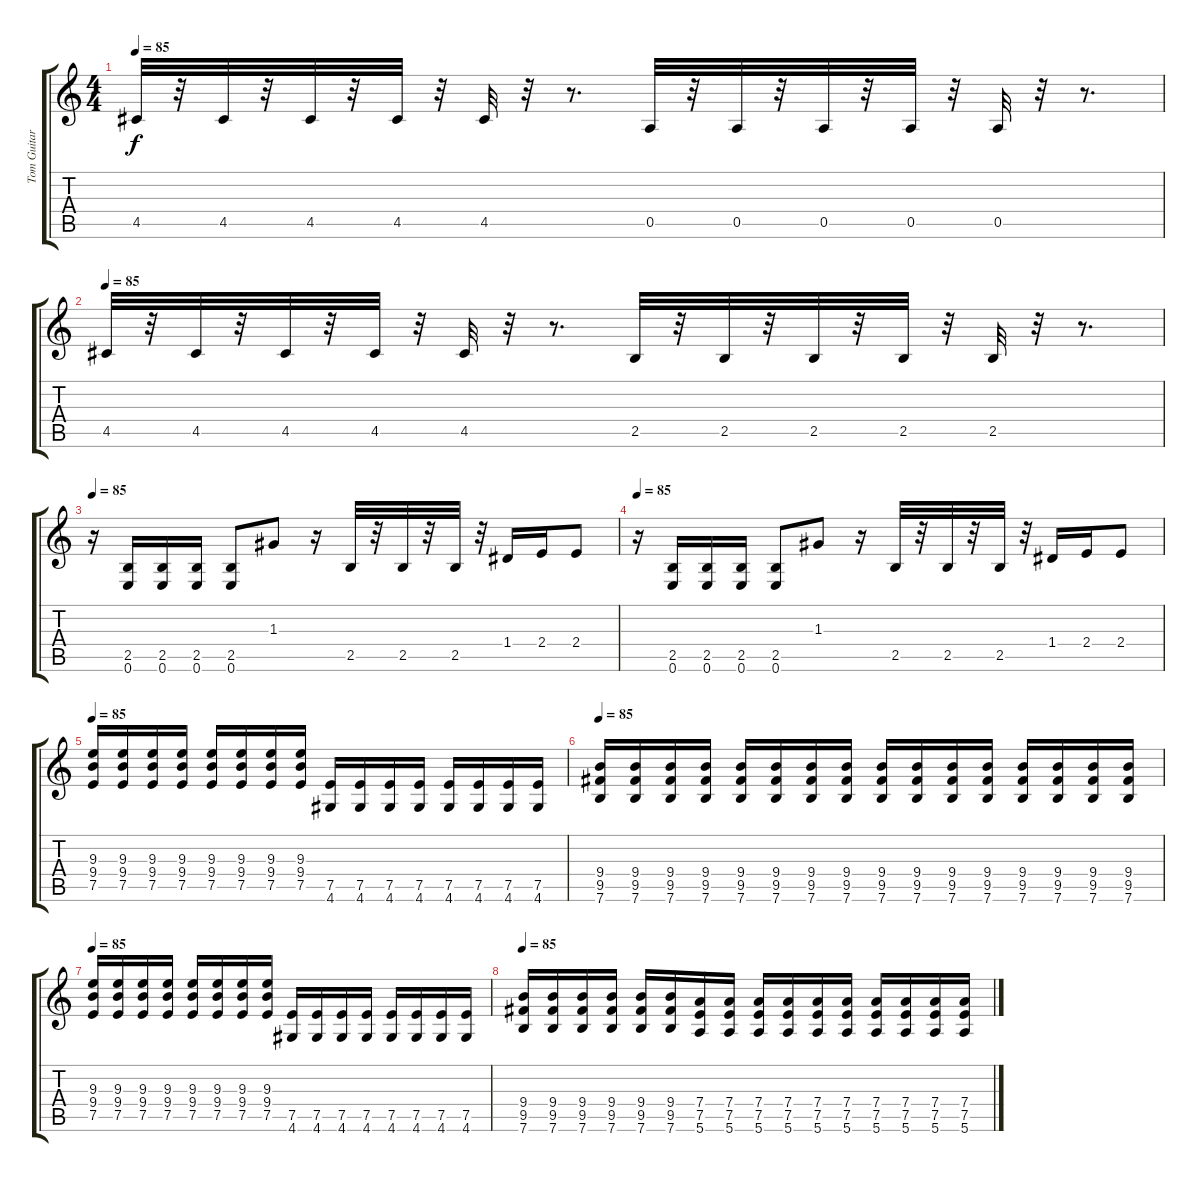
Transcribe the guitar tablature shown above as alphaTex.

\track ("Tom Guitar 1" "Tom Guitar") {instrument distortionguitar}
\staff {score tabs}
\tuning (E4 B3 G3 D3 A2 E2) {hide}
\ts (4 4)
\tempo 85
\clef g2
\ks c
4.5.32{dy f} r.32 4.5.32 r.32 4.5.32 r.32 4.5.32 r.32 4.5.32 r.32 r.8{d} 0.5.32 r.32 0.5.32 r.32 0.5.32 r.32 0.5.32 r.32 0.5.32 r.32 r.8{d} |
\tempo 85
4.5.32 r.32 4.5.32 r.32 4.5.32 r.32 4.5.32 r.32 4.5.32 r.32 r.8{d} 2.5.32 r.32 2.5.32 r.32 2.5.32 r.32 2.5.32 r.32 2.5.32 r.32 r.8{d} |
\tempo 85
r.16 (2.5 0.6).16 (2.5 0.6).16 (2.5 0.6).16 (2.5 0.6).8 1.3.8 r.16 2.5.32 r.32 2.5.32 r.32 2.5.32 r.32 1.4.16 2.4.16 2.4.8 |
\tempo 85
r.16 (2.5 0.6).16 (2.5 0.6).16 (2.5 0.6).16 (2.5 0.6).8 1.3.8 r.16 2.5.32 r.32 2.5.32 r.32 2.5.32 r.32 1.4.16 2.4.16 2.4.8 |
\tempo 85
(9.3 9.4 7.5).16 (9.3 9.4 7.5).16 (9.3 9.4 7.5).16 (9.3 9.4 7.5).16 (9.3 9.4 7.5).16 (9.3 9.4 7.5).16 (9.3 9.4 7.5).16 (9.3 9.4 7.5).16 (7.5 4.6).16 (7.5 4.6).16 (7.5 4.6).16 (7.5 4.6).16 (7.5 4.6).16 (7.5 4.6).16 (7.5 4.6).16 (7.5 4.6).16 |
\tempo 85
(9.4 9.5 7.6).16 (9.4 9.5 7.6).16 (9.4 9.5 7.6).16 (9.4 9.5 7.6).16 (9.4 9.5 7.6).16 (9.4 9.5 7.6).16 (9.4 9.5 7.6).16 (9.4 9.5 7.6).16 (9.4 9.5 7.6).16 (9.4 9.5 7.6).16 (9.4 9.5 7.6).16 (9.4 9.5 7.6).16 (9.4 9.5 7.6).16 (9.4 9.5 7.6).16 (9.4 9.5 7.6).16 (9.4 9.5 7.6).16 |
\tempo 85
(9.3 9.4 7.5).16 (9.3 9.4 7.5).16 (9.3 9.4 7.5).16 (9.3 9.4 7.5).16 (9.3 9.4 7.5).16 (9.3 9.4 7.5).16 (9.3 9.4 7.5).16 (9.3 9.4 7.5).16 (7.5 4.6).16 (7.5 4.6).16 (7.5 4.6).16 (7.5 4.6).16 (7.5 4.6).16 (7.5 4.6).16 (7.5 4.6).16 (7.5 4.6).16 |
\tempo 85
(9.4 9.5 7.6).16 (9.4 9.5 7.6).16 (9.4 9.5 7.6).16 (9.4 9.5 7.6).16 (9.4 9.5 7.6).16 (9.4 9.5 7.6).16 (7.4 7.5 5.6).16 (7.4 7.5 5.6).16 (7.4 7.5 5.6).16 (7.4 7.5 5.6).16 (7.4 7.5 5.6).16 (7.4 7.5 5.6).16 (7.4 7.5 5.6).16 (7.4 7.5 5.6).16 (7.4 7.5 5.6).16 (7.4 7.5 5.6).16
